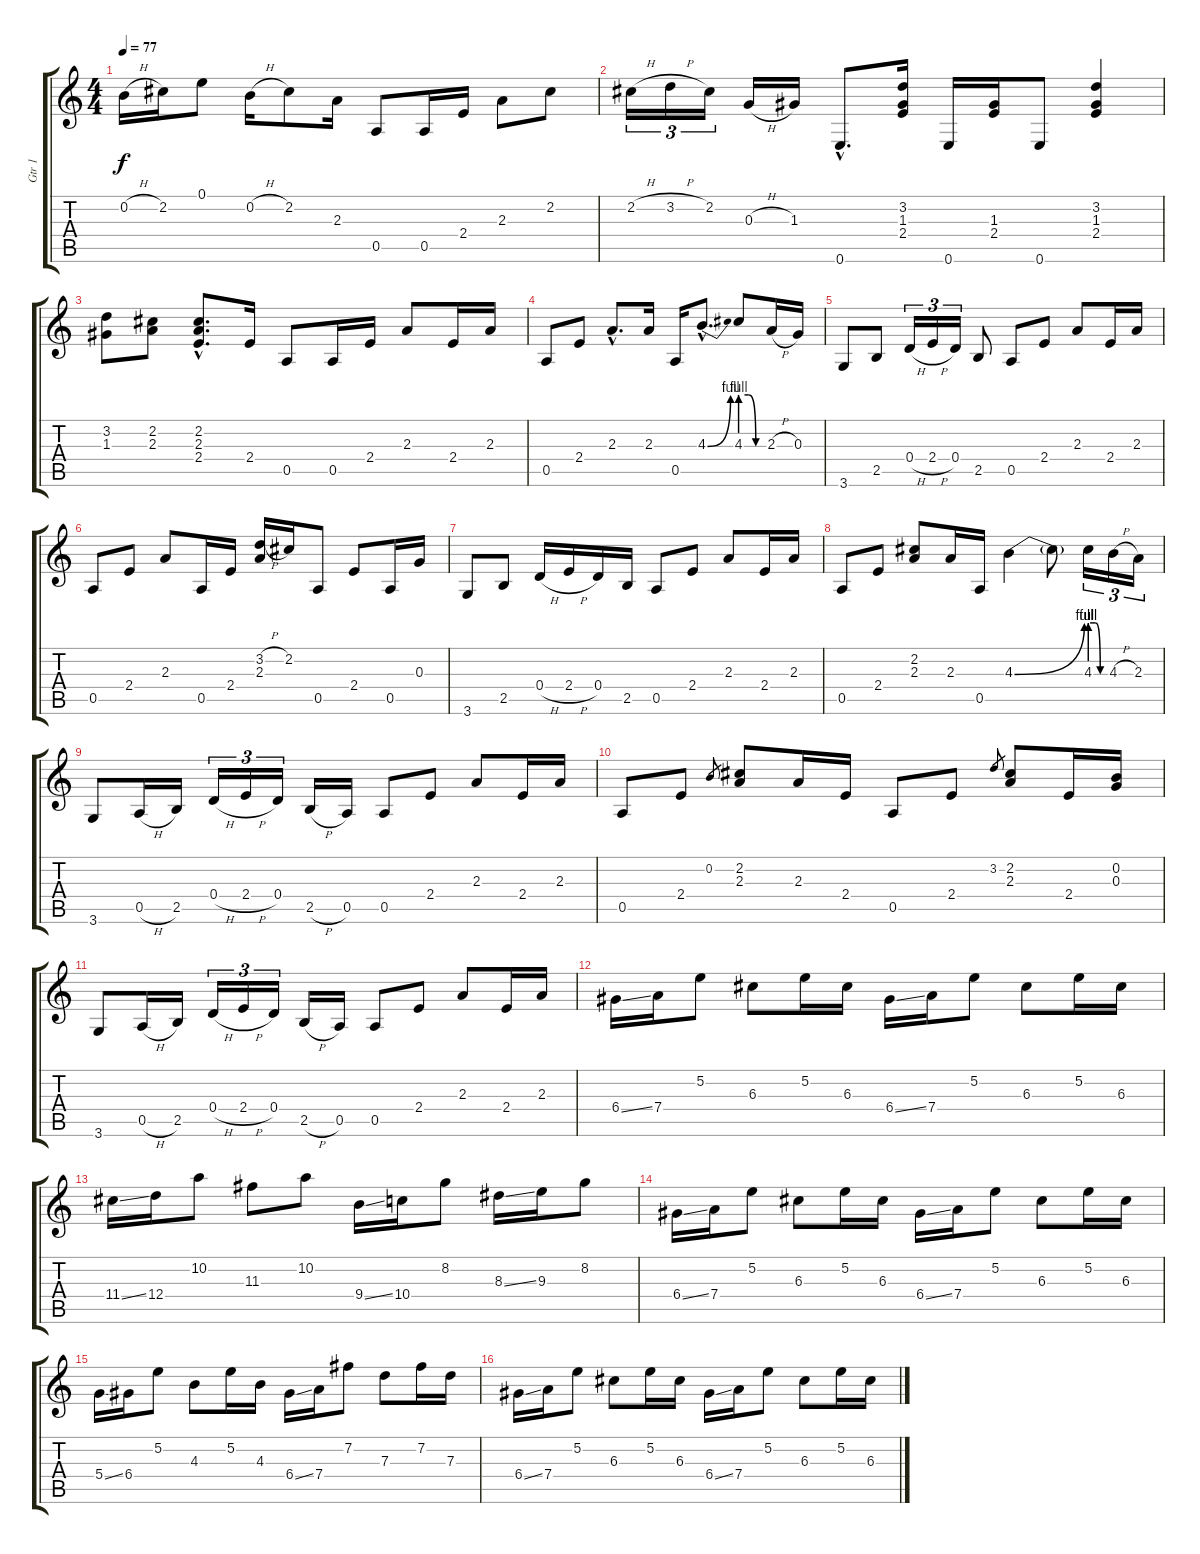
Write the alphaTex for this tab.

\track ("Gtr 1" "Gtr 1") {instrument electricguitarclean}
\staff {score tabs}
\tuning (E4 B3 G3 D3 A2 E2) {hide}
\ts (4 4)
\tempo 77
\clef g2
\ks c
0.2{h}.16{dy f} 2.2.16 0.1.8 0.2{h}.16 2.2.8 2.3.16 0.5.8 0.5.16 2.4.16 2.3.8 2.2.8 |
2.2{h}.16{tu (3 2)} 3.2{h}.16{tu (3 2)} 2.2.16{tu (3 2)} 0.3{h}.16 1.3.16 0.6{hac}.8{d} (3.2 1.3 2.4).16 0.6.16 (1.3 2.4).16 0.6.8 (3.2 1.3 2.4).4 |
(3.2 1.3).8 (2.2 2.3).8 (2.2{hac} 2.3{hac} 2.4{hac}).8{d} 2.4.16 0.5.8 0.5.16 2.4.16 2.3.8 2.4.16 2.3.16 |
0.5.8 2.4.8 2.3{hac}.8{d} 2.3.16 0.5.16 4.3{be (bend 0 0 60 4) hac}.8{d} 4.3{be (custom 0 4 20 4 40 0 60 0)}.8 2.3{h}.16 0.3.16 |
3.6.8 2.5.8 0.4{h}.16{tu (3 2)} 2.4{h}.16{tu (3 2)} 0.4.16{tu (3 2)} 2.5.8 0.5.8 2.4.8 2.3.8 2.4.16 2.3.16 |
0.5.8 2.4.8 2.3.8 0.5.16 2.4.16 (3.2{h} 2.3).16 2.2.16 0.5.8 2.4.8 0.5.16 0.3.16 |
3.6.8 2.5.8 0.4{h}.16 2.4{h}.16 0.4.16 2.5.16 0.5.8 2.4.8 2.3.8 2.4.16 2.3.16 |
0.5.8 2.4.8 (2.2 2.3).8 2.3.16 0.5.16 4.3{be (bend 0 0 60 4)}.4 4.3{t}.8 4.3{be (custom 0 4 20 4 40 0 60 0)}.16{tu (3 2)} 4.3{h}.16{tu (3 2)} 2.3.16{tu (3 2)} |
3.6.8 0.5{h}.16 2.5.16 0.4{h}.16{tu (3 2)} 2.4{h}.16{tu (3 2)} 0.4.16{tu (3 2)} 2.5{h}.16 0.5.16 0.5.8 2.4.8 2.3.8 2.4.16 2.3.16 |
0.5.8 2.4.8 0.2.8{gr} (2.2 2.3).8 2.3.16 2.4.16 0.5.8 2.4.8 3.2.8{gr} (2.2 2.3).8 2.4.16 (0.2 0.3).16 |
3.6.8 0.5{h}.16 2.5.16 0.4{h}.16{tu (3 2)} 2.4{h}.16{tu (3 2)} 0.4.16{tu (3 2)} 2.5{h}.16 0.5.16 0.5.8 2.4.8 2.3.8 2.4.16 2.3.16 |
6.4{ss}.16 7.4.16 5.2.8 6.3.8 5.2.16 6.3.16 6.4{ss}.16 7.4.16 5.2.8 6.3.8 5.2.16 6.3.16 |
11.4{ss}.16 12.4.16 10.2.8 11.3.8 10.2.8 9.4{ss}.16 10.4.16 8.2.8 8.3{ss}.16 9.3.16 8.2.8 |
6.4{ss}.16 7.4.16 5.2.8 6.3.8 5.2.16 6.3.16 6.4{ss}.16 7.4.16 5.2.8 6.3.8 5.2.16 6.3.16 |
5.4{ss}.16 6.4.16 5.2.8 4.3.8 5.2.16 4.3.16 6.4{ss}.16 7.4.16 7.2.8 7.3.8 7.2.16 7.3.16 |
6.4{ss}.16 7.4.16 5.2.8 6.3.8 5.2.16 6.3.16 6.4{ss}.16 7.4.16 5.2.8 6.3.8 5.2.16 6.3.16
